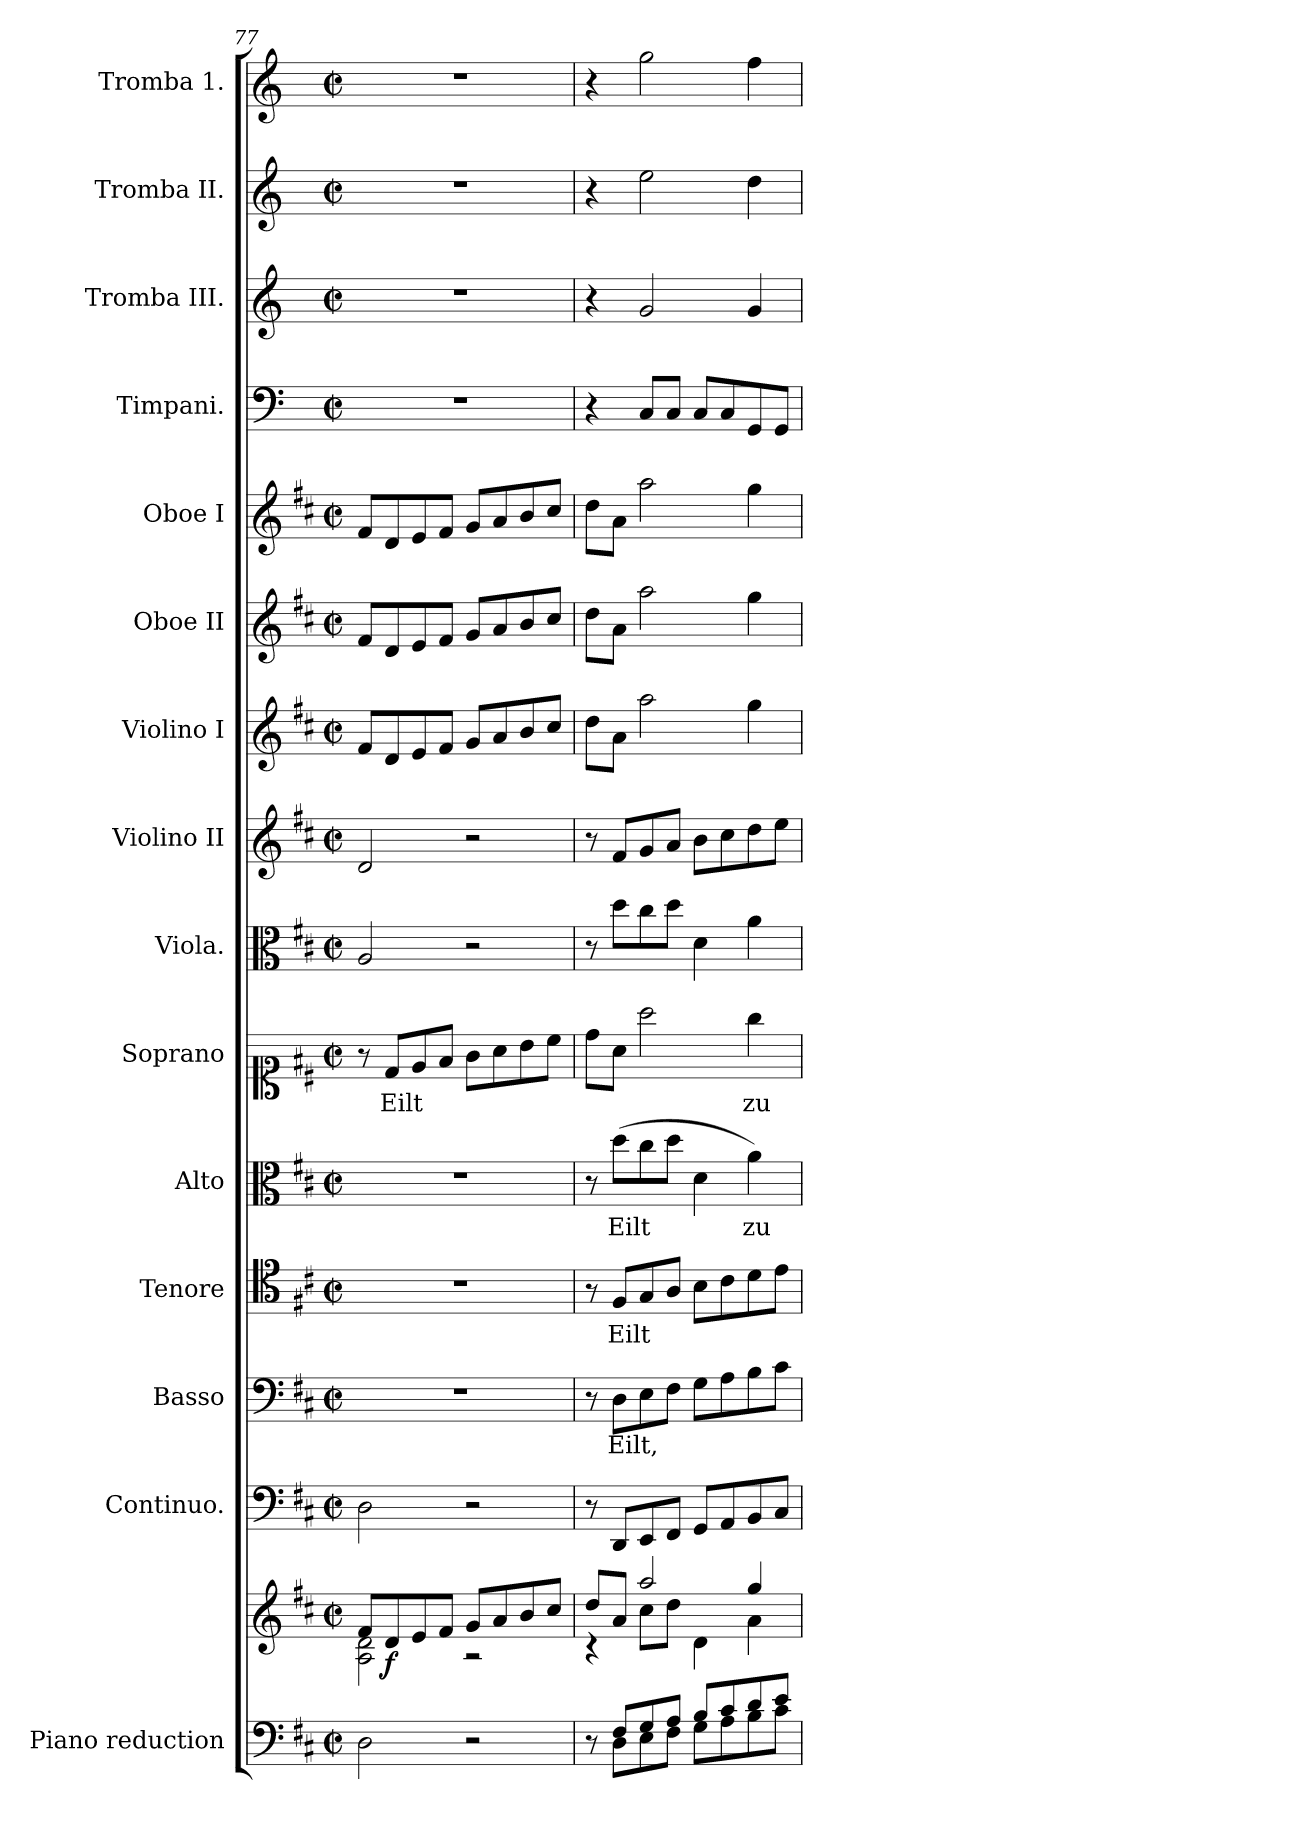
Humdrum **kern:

**kern	**kern	**dynam	**kern	**kern	**text	**kern	**text	**kern	**text	**kern	**text	**kern	**kern	**kern	**kern	**kern	**kern	**kern	**kern	**kern
*part15	*part15	*part15	*part14	*part13	*part13	*part12	*part12	*part11	*part11	*part10	*part10	*part9	*part8	*part7	*part6	*part5	*part4	*part3	*part2	*part1
*staff16	*staff15	*staff15/16	*staff14	*staff13	*staff13	*staff12	*staff12	*staff11	*staff11	*staff10	*staff10	*staff9	*staff8	*staff7	*staff6	*staff5	*staff4	*staff3	*staff2	*staff1
*I"Piano reduction	*	*	*I"Continuo.	*I"Basso	*	*I"Tenore	*	*I"Alto	*	*I"Soprano	*	*I"Viola.	*I"Violino II	*I"Violino I	*I"Oboe II	*I"Oboe I	*I"Timpani.	*I"Tromba III.	*I"Tromba II.	*I"Tromba 1.
*I'Pno	*	*	*	*	*	*	*	*	*	*	*	*I'Vla	*	*I'Vln	*I'Ob	*I'Ob	*I'Timp	*	*	*
*clefF4	*clefG2	*	*clefF4	*clefF4	*	*clefC4	*	*clefC3	*	*clefC1	*	*clefC3	*clefG2	*clefG2	*clefG2	*clefG2	*clefF4	*clefG2	*clefG2	*clefG2
*	*	*	*	*	*	*	*	*	*	*	*	*	*	*	*	*	*ITrd-1c-2	*ITrd-1c-2	*ITrd-1c-2	*ITrd-1c-2
*k[f#c#]	*k[f#c#]	*	*k[f#c#]	*k[f#c#]	*	*k[f#c#]	*	*k[f#c#]	*	*k[f#c#]	*	*k[f#c#]	*k[f#c#]	*k[f#c#]	*k[f#c#]	*k[f#c#]	*k[f#c#]	*k[f#c#]	*k[f#c#]	*k[f#c#]
*M2/2	*M2/2	*	*M2/2	*M2/2	*	*M2/2	*	*M2/2	*	*M2/2	*	*M2/2	*M2/2	*M2/2	*M2/2	*M2/2	*M2/2	*M2/2	*M2/2	*M2/2
*met(c|)	*met(c|)	*	*met(c|)	*met(c|)	*	*met(c|)	*	*met(c|)	*	*met(c|)	*	*met(c|)	*met(c|)	*met(c|)	*met(c|)	*met(c|)	*met(c|)	*met(c|)	*met(c|)	*met(c|)
=77	=77	=77	=77	=77	=77	=77	=77	=77	=77	=77	=77	=77	=77	=77	=77	=77	=77	=77	=77	=77
*	*^	*	*	*	*	*	*	*	*	*	*	*	*	*	*	*	*	*	*	*
2D\	8f#/L	2A\ 2d\	.	2D\	1r	.	1r	.	1r	.	8r	.	2A/	2d/	8f#/L	8f#/L	8f#/L	1r	1r	1r	1r
!	!	!	!LO:DY:b	!	!	!	!	!	!	!	!	!LO:LY:b	!	!	!	!	!	!	!	!	!
.	8d/	.	f	.	.	.	.	.	.	.	8d/L	Eilt	.	.	8d/	8d/	8d/	.	.	.	.
.	8e/	.	.	.	.	.	.	.	.	.	8e/	.	.	.	8e/	8e/	8e/	.	.	.	.
.	8f#/J	.	.	.	.	.	.	.	.	.	8f#/J	.	.	.	8f#/J	8f#/J	8f#/J	.	.	.	.
2r	8g/L	2r	.	2r	.	.	.	.	.	.	8g\L	.	2r	2r	8g/L	8g/L	8g/L	.	.	.	.
.	8a/	.	.	.	.	.	.	.	.	.	8a\	.	.	.	8a/	8a/	8a/	.	.	.	.
.	8b/	.	.	.	.	.	.	.	.	.	8b\	.	.	.	8b/	8b/	8b/	.	.	.	.
.	8cc#/J	.	.	.	.	.	.	.	.	.	8cc#\J	.	.	.	8cc#/J	8cc#/J	8cc#/J	.	.	.	.
!!LO:PB:g=z
=78	=78	=78	=78	=78	=78	=78	=78	=78	=78	=78	=78	=78	=78	=78	=78	=78	=78	=78	=78	=78	=78
*^	*	*	*	*	*	*	*	*	*	*	*	*	*	*	*	*	*	*	*	*	*
8r	8ryy	8dd/L	4r	.	8r	8r	.	8r	.	8r	.	8dd\L	.	8r	8r	8dd\L	8dd\L	8dd\L	4r	4r	4r	4r
!	!	!	!	!	!	!	!LO:LY:b	!	!LO:LY:b	!	!LO:LY:b	!	!	!	!	!	!	!	!	!	!	!
8F#/L	8D\L	8a/J	.	.	8DD/L	8D\L	Eilt,	8F#/L	Eilt	(8dd\L	Eilt	8a\J	.	8dd\L	8f#/L	8a\J	8a\J	8a\J	.	.	.	.
8G/	8E\	2aa/	8cc#\L	.	8EE/	8E\	.	8G/	.	8cc#\	.	2aa\	.	8cc#\	8g/	2aa\	2aa\	2aa\	8D/L	2a/	2ff#\	2aa\
8A/J	8F#\J	.	8dd\J	.	8FF#/J	8F#\J	.	8A/J	.	8dd\J	.	.	.	8dd\J	8a/J	.	.	.	8D/J	.	.	.
8B/L	8G\L	.	4d\	.	8GG/L	8G\L	.	8B\L	.	4d\	.	.	.	4d\	8b\L	.	.	.	8D/L	.	.	.
8c#/	8A\	.	.	.	8AA/	8A\	.	8c#\	.	.	.	.	.	.	8cc#\	.	.	.	8D/	.	.	.
!	!	!	!	!	!	!	!	!	!	!	!LO:LY:b	!	!LO:LY:b	!	!	!	!	!	!	!	!	!
8d/	8B\	4gg/	4a\	.	8BB/	8B\	.	8d\	.	4a\)	zu	4gg\	zu	4a\	8dd\	4gg\	4gg\	4gg\	8AA/	4a/	4ee\	4gg\
8e/J	8c#\J	.	.	.	8C#/J	8c#\J	.	8e\J	.	.	.	.	.	.	8ee\J	.	.	.	8AA/J	.	.	.
*v	*v	*	*	*	*	*	*	*	*	*	*	*	*	*	*	*	*	*	*	*	*	*
*	*v	*v	*	*	*	*	*	*	*	*	*	*	*	*	*	*	*	*	*	*	*
=	=	=	=	=	=	=	=	=	=	=	=	=	=	=	=	=	=	=	=	=
*-	*-	*-	*-	*-	*-	*-	*-	*-	*-	*-	*-	*-	*-	*-	*-	*-	*-	*-	*-	*-
